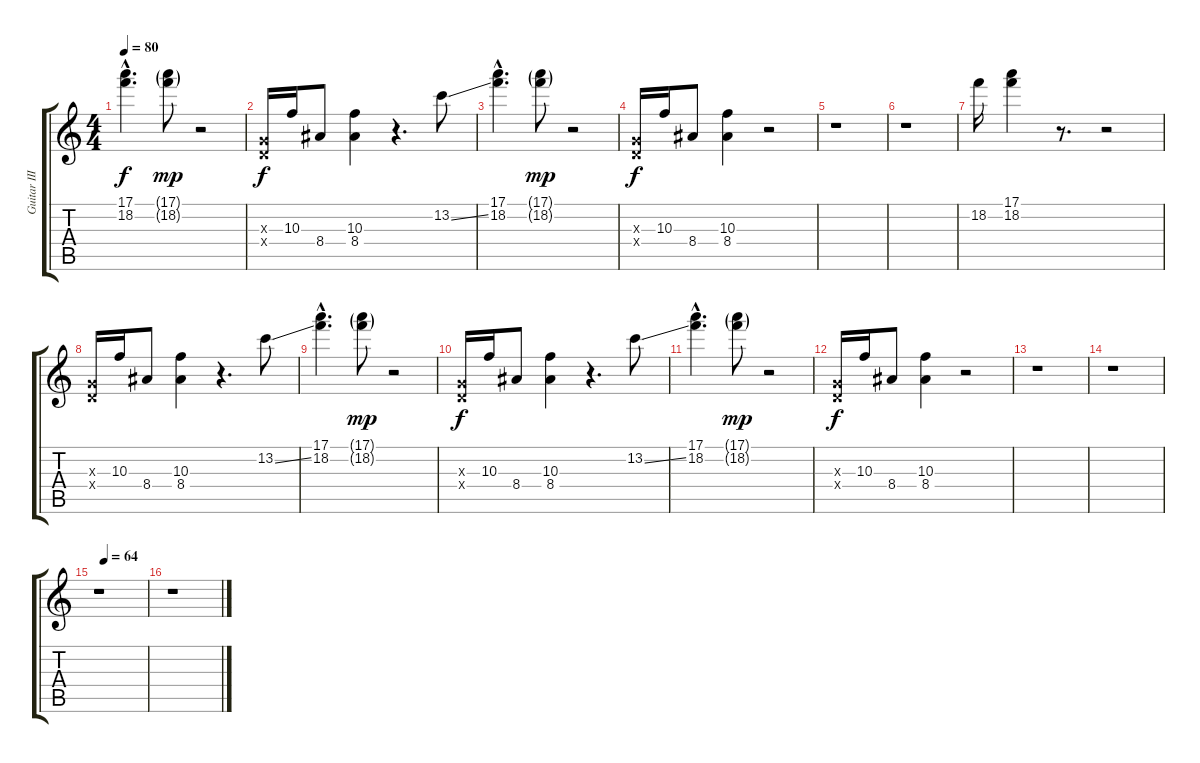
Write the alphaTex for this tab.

\track ("Guitar III" "Guitar III") {instrument electricguitarclean}
\staff {score tabs}
\tuning (E4 B3 G3 D3 A2 E2) {hide}
\ts (4 4)
\tempo 80
\clef g2
\ks c
(17.1{hac} 18.2{hac}).4{d dy f} (17.1{g} 18.2{g}).8{dy mp} r.2 |
(0.3{x} 0.4{x}).16{dy f} 10.3.16 8.4.8 (10.3 8.4).4 r.4{d} 13.2{ss}.8 |
(17.1{hac} 18.2{hac}).4{d} (17.1{g} 18.2{g}).8{dy mp} r.2 |
(0.3{x} 0.4{x}).16{dy f} 10.3.16 8.4.8 (10.3 8.4).4 r.2 |
r.1 |
r.1 |
18.2.16{volume 16 instrument distortionguitar} (17.1 18.2).4 r.8{d} r.2 |
(0.3{x} 0.4{x}).16 10.3.16 8.4.8 (10.3 8.4).4 r.4{d} 13.2{ss}.8 |
(17.1{hac} 18.2{hac}).4{d} (17.1{g} 18.2{g}).8{dy mp} r.2 |
(0.3{x} 0.4{x}).16{dy f} 10.3.16 8.4.8 (10.3 8.4).4 r.4{d} 13.2{ss}.8 |
(17.1{hac} 18.2{hac}).4{d} (17.1{g} 18.2{g}).8{dy mp} r.2 |
(0.3{x} 0.4{x}).16{dy f} 10.3.16 8.4.8 (10.3 8.4).4 r.2 |
r.1 |
r.1 |
\tempo (64 0.125)
r.1 |
r.1
